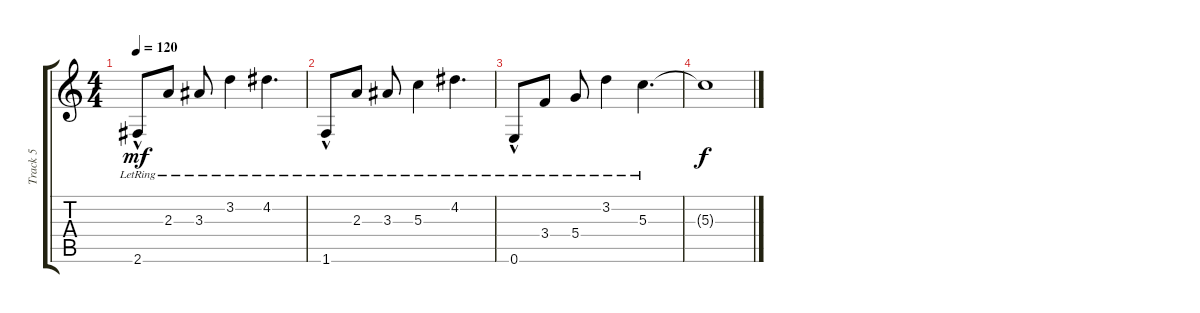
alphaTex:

\track ("Track 5" "Track 5") {instrument acousticguitarsteel}
\staff {score tabs}
\tuning (E4 B3 G3 D3 A2 E2) {hide}
\ts (4 4)
\tempo 120
\clef g2
\ks c
2.6{hac lr}.8{dy mf} 2.3{lr}.8 3.3{lr}.8 3.2{lr}.4 4.2{lr}.4{d} |
1.6{hac lr}.8 2.3{lr}.8 3.3{lr}.8 5.3{lr}.4 4.2{lr}.4{d} |
0.6{hac lr}.8 3.4{lr}.8 5.4{lr}.8 3.2{lr}.4 5.3{lr}.4{d} |
5.3{t}.1{dy f volume 0}
